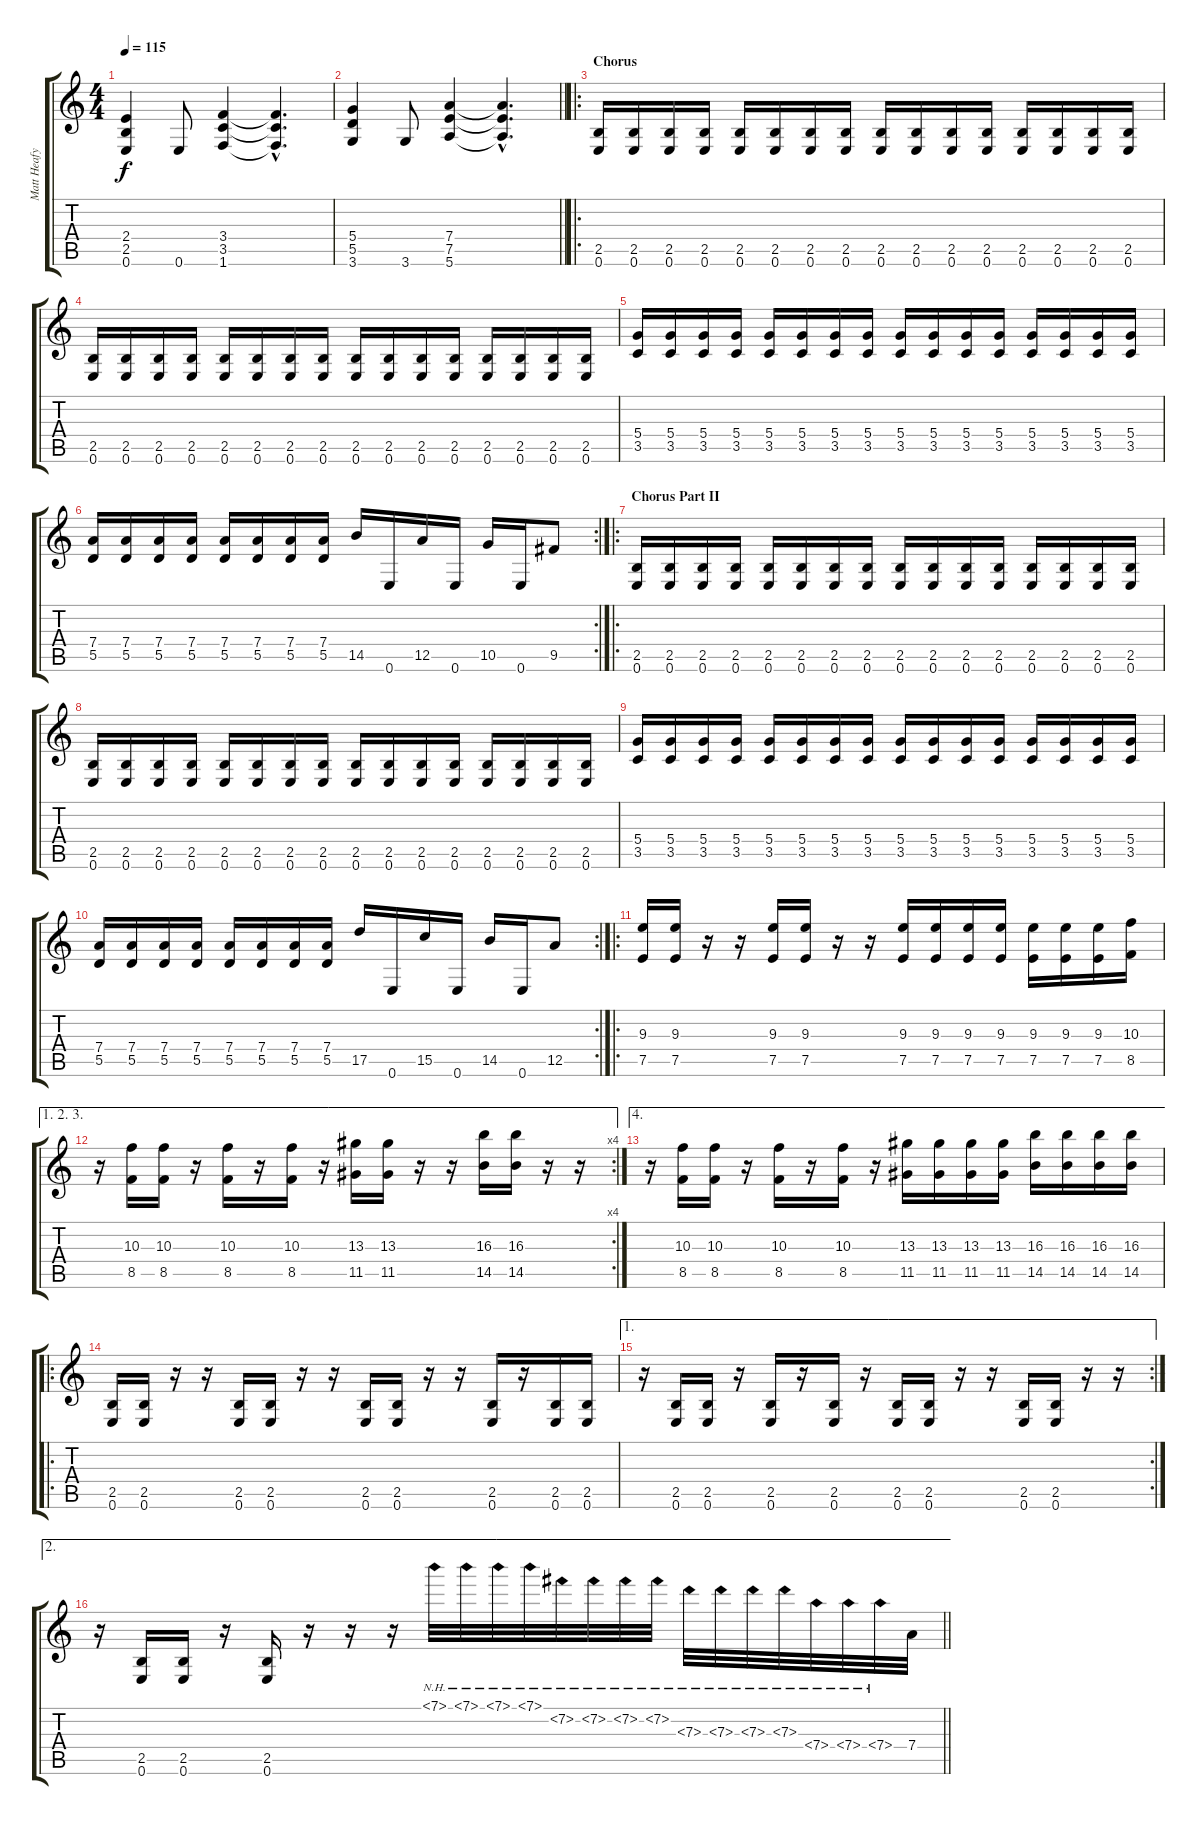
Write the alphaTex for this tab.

\track ("Matt Heafy" "Matt Heafy") {instrument distortionguitar}
\staff {score tabs}
\tuning (E4 B3 G3 D3 A2 E2) {hide}
\ts (4 4)
\tempo 115
\clef g2
\ks c
(2.4 2.5 0.6).4{dy f} 0.6.8 (3.4 3.5 1.6).4 (3.4{hac t} 3.5{hac t} 1.6{hac t}).4{d} |
\barLineRight lightlight
(5.4 5.5 3.6).4 3.6.8 (7.4 7.5 5.6).4 (7.4{hac t} 7.5{hac t} 5.6{hac t}).4{d} |
\ro
\section ("" "Chorus")
(2.5 0.6).16 (2.5 0.6).16 (2.5 0.6).16 (2.5 0.6).16 (2.5 0.6).16 (2.5 0.6).16 (2.5 0.6).16 (2.5 0.6).16 (2.5 0.6).16 (2.5 0.6).16 (2.5 0.6).16 (2.5 0.6).16 (2.5 0.6).16 (2.5 0.6).16 (2.5 0.6).16 (2.5 0.6).16 |
(2.5 0.6).16 (2.5 0.6).16 (2.5 0.6).16 (2.5 0.6).16 (2.5 0.6).16 (2.5 0.6).16 (2.5 0.6).16 (2.5 0.6).16 (2.5 0.6).16 (2.5 0.6).16 (2.5 0.6).16 (2.5 0.6).16 (2.5 0.6).16 (2.5 0.6).16 (2.5 0.6).16 (2.5 0.6).16 |
(5.4 3.5).16 (5.4 3.5).16 (5.4 3.5).16 (5.4 3.5).16 (5.4 3.5).16 (5.4 3.5).16 (5.4 3.5).16 (5.4 3.5).16 (5.4 3.5).16 (5.4 3.5).16 (5.4 3.5).16 (5.4 3.5).16 (5.4 3.5).16 (5.4 3.5).16 (5.4 3.5).16 (5.4 3.5).16 |
\rc 2
(7.4 5.5).16 (7.4 5.5).16 (7.4 5.5).16 (7.4 5.5).16 (7.4 5.5).16 (7.4 5.5).16 (7.4 5.5).16 (7.4 5.5).16 14.5.16 0.6.16 12.5.16 0.6.16 10.5.16 0.6.16 9.5.8 |
\ro
\section ("" "Chorus Part II")
(2.5 0.6).16 (2.5 0.6).16 (2.5 0.6).16 (2.5 0.6).16 (2.5 0.6).16 (2.5 0.6).16 (2.5 0.6).16 (2.5 0.6).16 (2.5 0.6).16 (2.5 0.6).16 (2.5 0.6).16 (2.5 0.6).16 (2.5 0.6).16 (2.5 0.6).16 (2.5 0.6).16 (2.5 0.6).16 |
(2.5 0.6).16 (2.5 0.6).16 (2.5 0.6).16 (2.5 0.6).16 (2.5 0.6).16 (2.5 0.6).16 (2.5 0.6).16 (2.5 0.6).16 (2.5 0.6).16 (2.5 0.6).16 (2.5 0.6).16 (2.5 0.6).16 (2.5 0.6).16 (2.5 0.6).16 (2.5 0.6).16 (2.5 0.6).16 |
(5.4 3.5).16 (5.4 3.5).16 (5.4 3.5).16 (5.4 3.5).16 (5.4 3.5).16 (5.4 3.5).16 (5.4 3.5).16 (5.4 3.5).16 (5.4 3.5).16 (5.4 3.5).16 (5.4 3.5).16 (5.4 3.5).16 (5.4 3.5).16 (5.4 3.5).16 (5.4 3.5).16 (5.4 3.5).16 |
\rc 2
(7.4 5.5).16 (7.4 5.5).16 (7.4 5.5).16 (7.4 5.5).16 (7.4 5.5).16 (7.4 5.5).16 (7.4 5.5).16 (7.4 5.5).16 17.5.16 0.6.16 15.5.16 0.6.16 14.5.16 0.6.16 12.5.8 |
\ro
(9.3 7.5).16 (9.3 7.5).16 r.16 r.16 (9.3 7.5).16 (9.3 7.5).16 r.16 r.16 (9.3 7.5).16 (9.3 7.5).16 (9.3 7.5).16 (9.3 7.5).16 (9.3 7.5).16 (9.3 7.5).16 (9.3 7.5).16 (10.3 8.5).16 |
\ae (1 2 3)
\rc 4
r.16 (10.3 8.5).16 (10.3 8.5).16 r.16 (10.3 8.5).16 r.16 (10.3 8.5).16 r.16 (13.3 11.5).16 (13.3 11.5).16 r.16 r.16 (16.3 14.5).16 (16.3 14.5).16 r.16 r.16 |
\ae 4
r.16 (10.3 8.5).16 (10.3 8.5).16 r.16 (10.3 8.5).16 r.16 (10.3 8.5).16 r.16 (13.3 11.5).16 (13.3 11.5).16 (13.3 11.5).16 (13.3 11.5).16 (16.3 14.5).16 (16.3 14.5).16 (16.3 14.5).16 (16.3 14.5).16 |
\ro
(2.5 0.6).16 (2.5 0.6).16 r.16 r.16 (2.5 0.6).16 (2.5 0.6).16 r.16 r.16 (2.5 0.6).16 (2.5 0.6).16 r.16 r.16 (2.5 0.6).16 r.16 (2.5 0.6).16 (2.5 0.6).16 |
\ae 1
\rc 2
r.16 (2.5 0.6).16 (2.5 0.6).16 r.16 (2.5 0.6).16 r.16 (2.5 0.6).16 r.16 (2.5 0.6).16 (2.5 0.6).16 r.16 r.16 (2.5 0.6).16 (2.5 0.6).16 r.16 r.16 |
\ae 2
\barLineRight lightlight
r.16 (2.5 0.6).16 (2.5 0.6).16 r.16 (2.5 0.6).16 r.16 r.16 r.16 7.1{nh}.32 7.1{nh}.32 7.1{nh}.32 7.1{nh}.32 7.2{nh}.32 7.2{nh}.32 7.2{nh}.32 7.2{nh}.32 7.3{nh}.32 7.3{nh}.32 7.3{nh}.32 7.3{nh}.32 7.4{nh}.32 7.4{nh}.32 7.4{nh}.32 7.4.32
